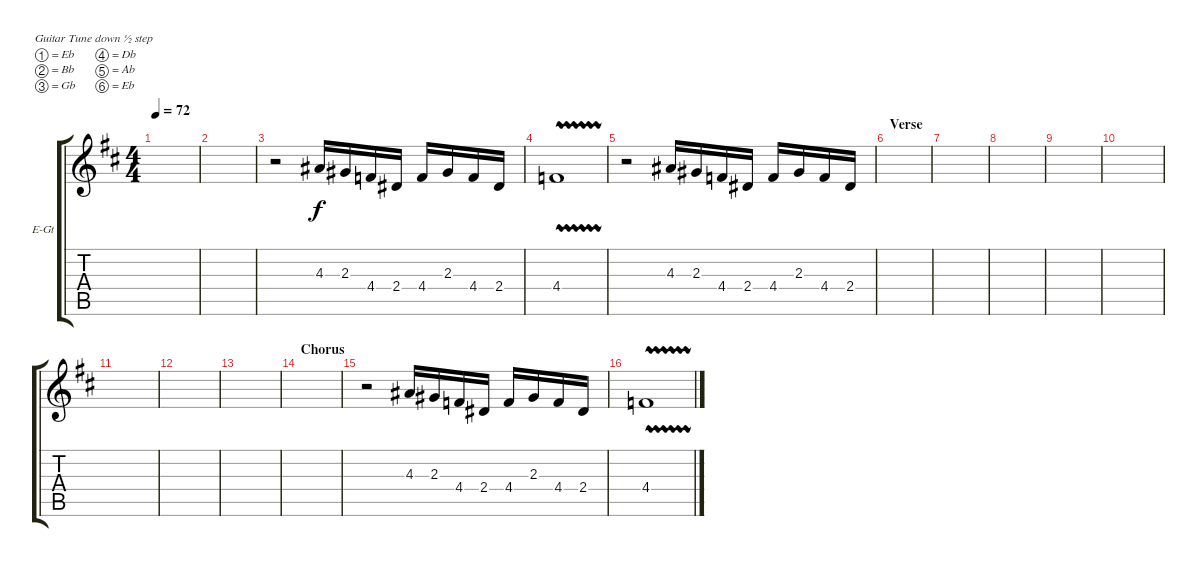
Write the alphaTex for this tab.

\defaultSystemsLayout 4
\bracketExtendMode groupsimilarinstruments
\firstSystemTrackNameOrientation horizontal
\otherSystemsTrackNameOrientation horizontal
\track ("GUITAR 3 FILL PART 2" "E-Gt") {instrument distortionguitar}
\staff {score tabs}
\tuning (Eb4 Bb3 Gb3 Db3 Ab2 Eb2)
\ts (4 4)
\tempo 72
\clef g2
\ks d
|
|
r.2 4.3.16 2.3.16 4.4.16 2.4.16 4.4.16 2.3.16 4.4.16 2.4.16 |
4.4{vw}.1 |
r.2 4.3.16 2.3.16 4.4.16 2.4.16 4.4.16 2.3.16 4.4.16 2.4.16 |
\section ("" "Verse")
|
|
|
|
|
|
|
|
\section ("" "Chorus")
|
r.2 4.3.16 2.3.16 4.4.16 2.4.16 4.4.16 2.3.16 4.4.16 2.4.16 |
4.4{vw}.1
